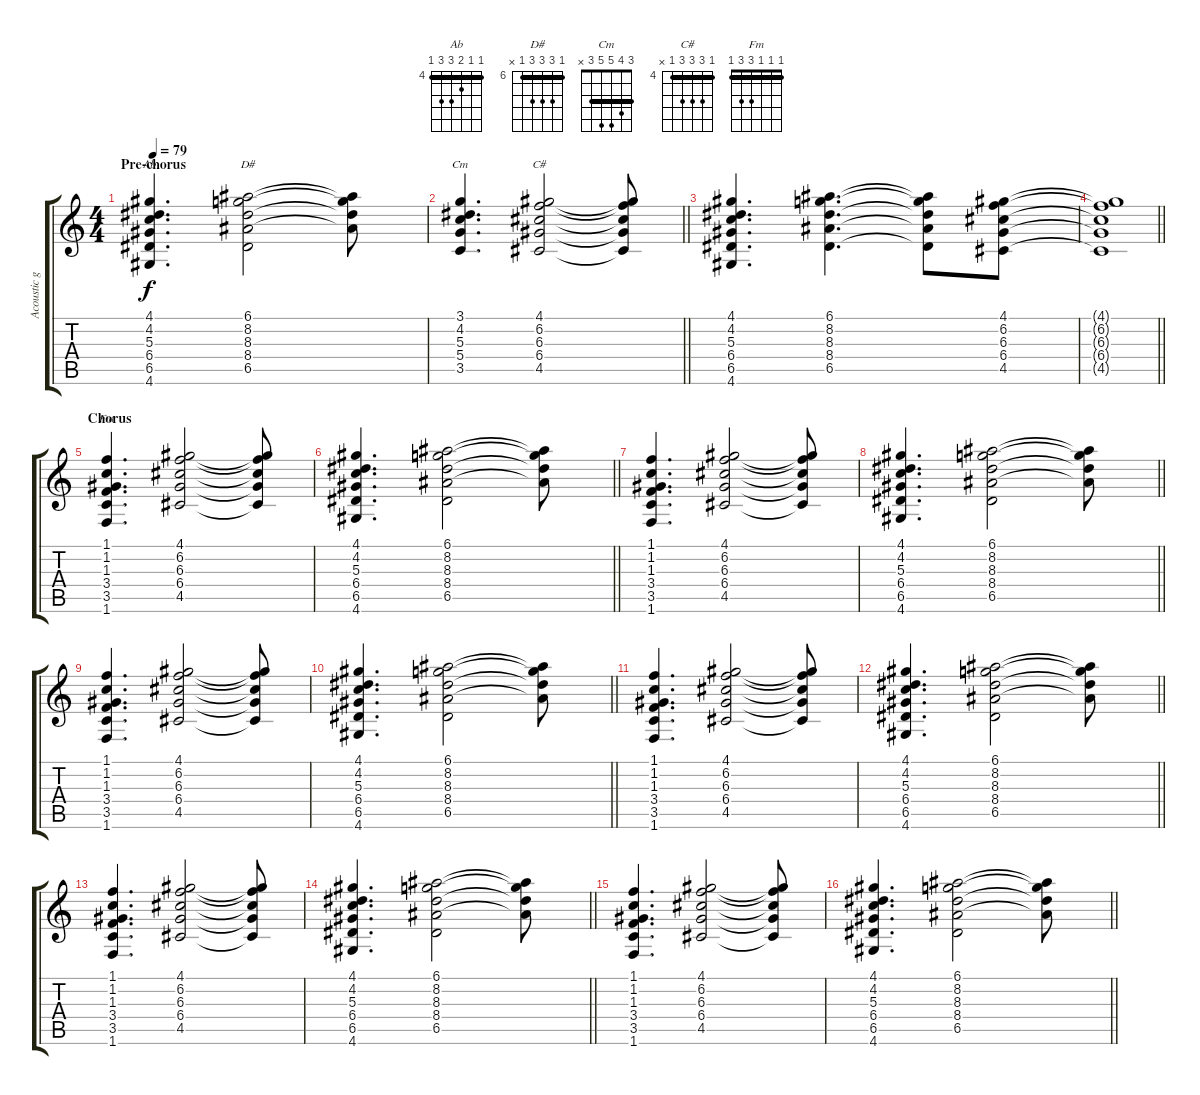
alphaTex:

\track ("Acoustic guitar" "Acoustic g") {instrument acousticguitarsteel}
\staff {score tabs}
\tuning (E4 B3 G3 D3 A2 E2) {hide}
\chord ("Ab" 4 4 5 6 6 4) {firstfret 4 barre 4}
\chord ("D#" 6 8 8 8 6 x) {firstfret 6 barre 6}
\chord ("Cm" 3 4 5 5 3 x) {barre 3}
\chord ("C#" 4 6 6 6 4 x) {firstfret 4 barre 4}
\chord ("Fm" 1 1 1 3 3 1) {barre 1}
\ts (4 4)
\section ("" "Pre-chorus")
\tempo 79
\clef g2
\ks c
(4.1 4.2 5.3 6.4 6.5 4.6).4{d ch "Ab" dy f} (6.1 8.2 8.3 8.4 6.5).2{ch "D#"} (6.1{t} 8.2{t} 8.3{t} 8.4{t}).8 |
\barLineRight lightlight
(3.1 4.2 5.3 5.4 3.5).4{d ch "Cm"} (4.1 6.2 6.3 6.4 4.5).2{ch "C#"} (4.1{t} 6.2{t} 6.3{t} 6.4{t} 4.5{t}).8 |
(4.1 4.2 5.3 6.4 6.5 4.6).4{d} (6.1 8.2 8.3 8.4 6.5).4{d} (6.1{t} 8.2{t} 8.3{t} 8.4{t} 6.5{t}).8 (4.1 6.2 6.3 6.4 4.5).8 |
\barLineRight lightlight
(4.1{t} 6.2{t} 6.3{t} 6.4{t} 4.5{t}).1 |
\section ("" "Chorus")
(1.1 1.2 1.3 3.4 3.5 1.6).4{d ch "Fm"} (4.1 6.2 6.3 6.4 4.5).2 (4.1{t} 6.2{t} 6.3{t} 6.4{t} 4.5{t}).8 |
\barLineRight lightlight
(4.1 4.2 5.3 6.4 6.5 4.6).4{d} (6.1 8.2 8.3 8.4 6.5).2 (6.1{t} 8.2{t} 8.3{t} 8.4{t}).8 |
(1.1 1.2 1.3 3.4 3.5 1.6).4{d} (4.1 6.2 6.3 6.4 4.5).2 (4.1{t} 6.2{t} 6.3{t} 6.4{t} 4.5{t}).8 |
\barLineRight lightlight
(4.1 4.2 5.3 6.4 6.5 4.6).4{d} (6.1 8.2 8.3 8.4 6.5).2 (6.1{t} 8.2{t} 8.3{t} 8.4{t}).8 |
(1.1 1.2 1.3 3.4 3.5 1.6).4{d} (4.1 6.2 6.3 6.4 4.5).2 (4.1{t} 6.2{t} 6.3{t} 6.4{t} 4.5{t}).8 |
\barLineRight lightlight
(4.1 4.2 5.3 6.4 6.5 4.6).4{d} (6.1 8.2 8.3 8.4 6.5).2 (6.1{t} 8.2{t} 8.3{t} 8.4{t}).8 |
(1.1 1.2 1.3 3.4 3.5 1.6).4{d} (4.1 6.2 6.3 6.4 4.5).2 (4.1{t} 6.2{t} 6.3{t} 6.4{t} 4.5{t}).8 |
\barLineRight lightlight
(4.1 4.2 5.3 6.4 6.5 4.6).4{d} (6.1 8.2 8.3 8.4 6.5).2 (6.1{t} 8.2{t} 8.3{t} 8.4{t}).8 |
(1.1 1.2 1.3 3.4 3.5 1.6).4{d} (4.1 6.2 6.3 6.4 4.5).2 (4.1{t} 6.2{t} 6.3{t} 6.4{t} 4.5{t}).8 |
\barLineRight lightlight
(4.1 4.2 5.3 6.4 6.5 4.6).4{d} (6.1 8.2 8.3 8.4 6.5).2 (6.1{t} 8.2{t} 8.3{t} 8.4{t}).8 |
(1.1 1.2 1.3 3.4 3.5 1.6).4{d} (4.1 6.2 6.3 6.4 4.5).2 (4.1{t} 6.2{t} 6.3{t} 6.4{t} 4.5{t}).8 |
\barLineRight lightlight
(4.1 4.2 5.3 6.4 6.5 4.6).4{d} (6.1 8.2 8.3 8.4 6.5).2 (6.1{t} 8.2{t} 8.3{t} 8.4{t}).8
